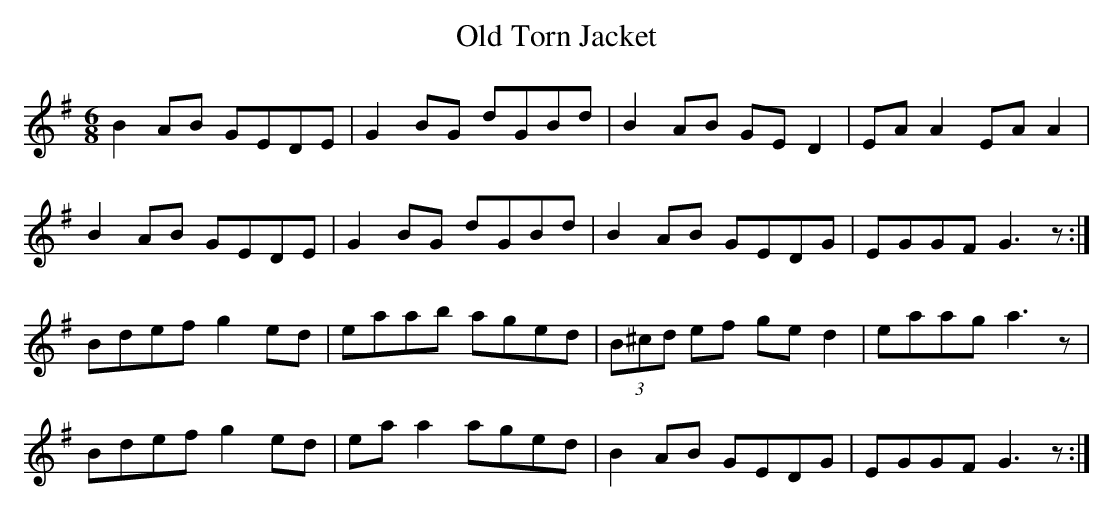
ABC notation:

X:1
T: Old Torn Jacket
L: 1/8
M: 6/8
K: G
B2 AB GEDE|G2 BG dGBd|B2 AB GE D2|EA A2 EA A2|
B2 AB GEDE|G2 BG dGBd|B2 AB GEDG|EGGF G3 z :|
Bdef g2 ed|eaab aged| (3B^cd ef ge d2|eaag a3 z|
Bdef g2 ed|ea a2 aged|B2 AB GEDG|EGGF G3 z :|
